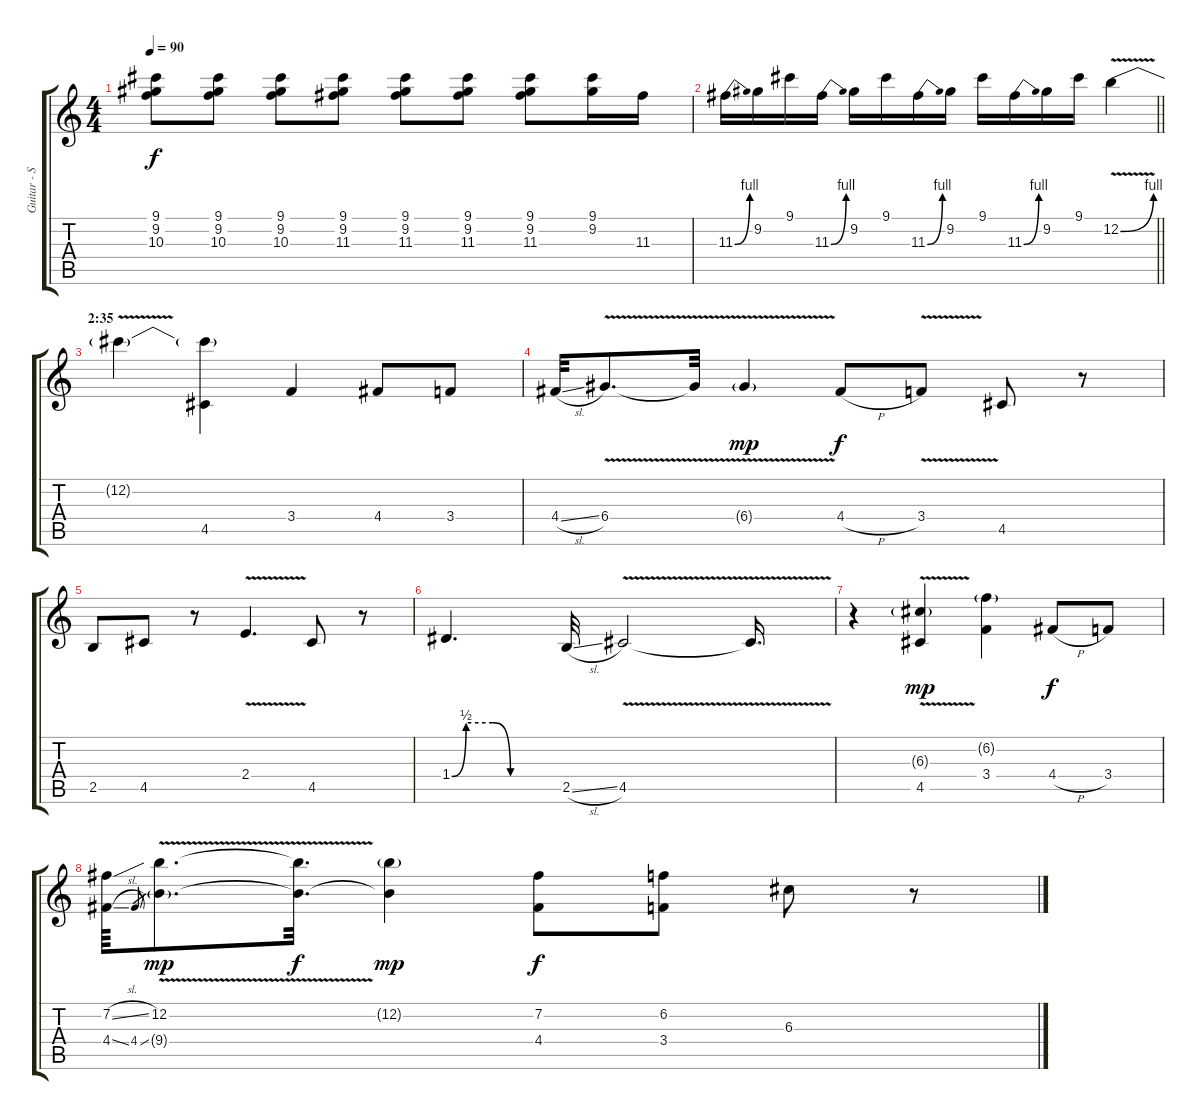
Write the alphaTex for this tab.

\track ("Guitar - Solo" "Guitar - S") {instrument overdrivenguitar}
\staff {score tabs}
\tuning (E4 B3 G3 D3 A2 E2) {hide}
\ts (4 4)
\tempo 90
\clef g2
\ks c
(9.1 9.2 10.3).8{dy f} (9.1 9.2 10.3).8 (9.1 9.2 10.3).8 (9.1 9.2 11.3).8 (9.1 9.2 11.3).8 (9.1 9.2 11.3).8 (9.1 9.2 11.3).8 (9.1 9.2).16 11.3.16 |
\barLineRight lightlight
11.3{be (bend 0 0 60 4)}.16 9.2.16 9.1.16 11.3{be (bend 0 0 60 4)}.16 9.2.16 9.1.16 11.3{be (bend 0 0 60 4)}.16 9.2.16 9.1.16 11.3{be (bend 0 0 60 4)}.16 9.2.16 9.1.16 12.2{be (bend 0 0 60 4) v}.4 |
\section ("" "2:35")
12.2{t}.4 (12.2{t} 4.5).4 3.4.4 4.4.8 3.4.8 |
4.4{sl}.32 6.4{v}.8{d} 6.4{t}.32 6.4{v g}.4{dy mp} 4.4{h}.8{dy f} 3.4{v}.8 4.5.8 r.8 |
2.5.8 4.5.8 r.8 2.4{v}.4{d} 4.5.8 r.8 |
1.4{be (custom 0 0 8 2 15 2 23 2 33 0 38 0 45 0 60 0)}.4{d} 2.5{sl}.32 4.5{v}.2 4.5{t}.16{d} |
r.4 (6.3{g} 4.5{v}).4{dy mp} (6.2{g} 3.4).4 4.4{h}.8{dy f} 3.4.8 |
(7.2{sl} 4.4{sl}).64 4.4{sl}.8{gr} (12.2 9.4{v g}).8{d dy mp} (12.2{t} 9.4{t}).32{d dy f} (12.2{g} 9.4{t}).4{dy mp} (7.2 4.4).8{dy f} (6.2 3.4).8 6.3.8 r.8
